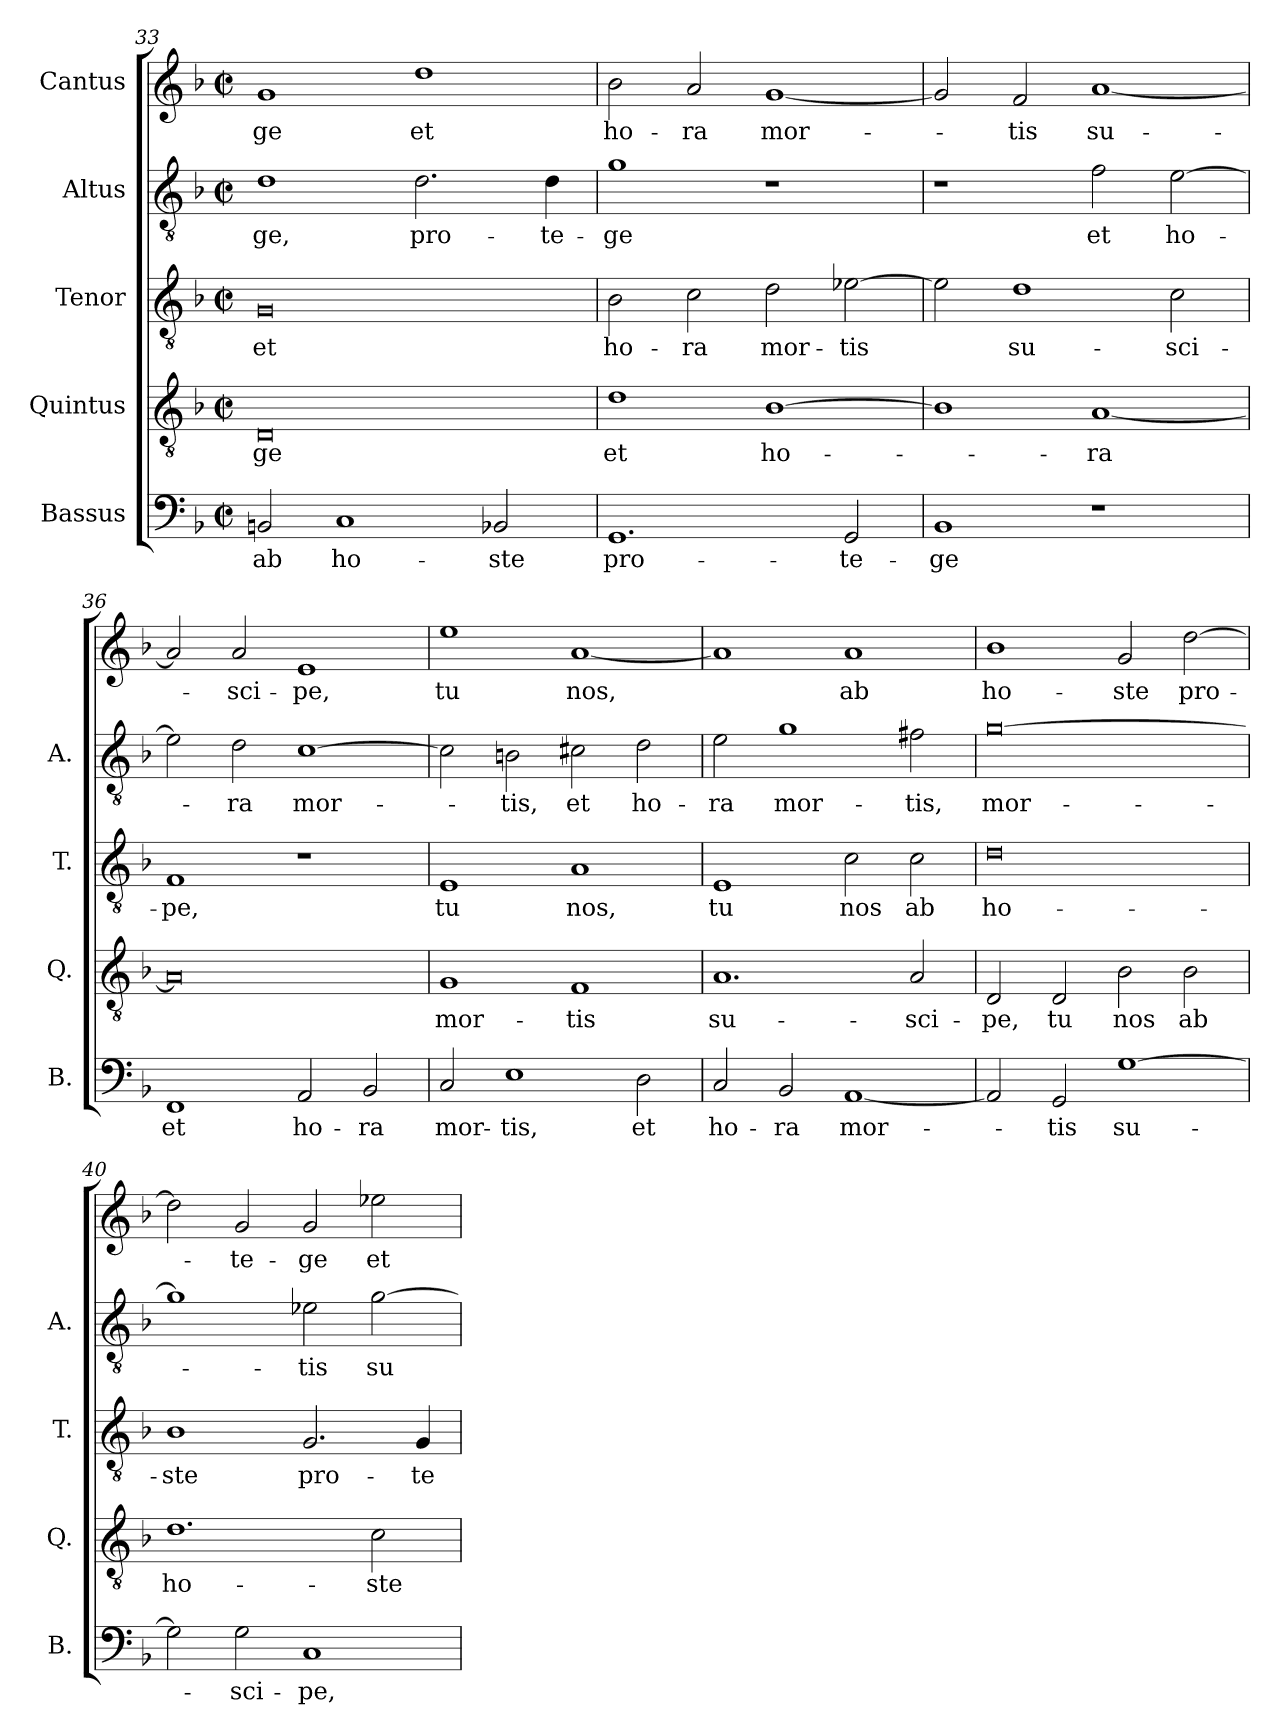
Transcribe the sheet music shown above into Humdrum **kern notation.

**kern	**text	**kern	**text	**kern	**text	**kern	**text	**kern	**text
*part5	*part5	*part4	*part4	*part3	*part3	*part2	*part2	*part1	*part1
*staff5	*staff5	*staff4	*staff4	*staff3	*staff3	*staff2	*staff2	*staff1	*staff1
*I"Bassus	*	*I"Quintus	*	*I"Tenor	*	*I"Altus	*	*I"Cantus	*
*I'B.	*	*I'Q.	*	*I'T.	*	*I'A.	*	*	*
*clefF4	*	*clefGv2	*	*clefGv2	*	*clefGv2	*	*clefG2	*
*k[b-]	*	*k[b-]	*	*k[b-]	*	*k[b-]	*	*k[b-]	*
*F:	*	*F:	*	*F:	*	*F:	*	*F:	*
*M2/2	*	*M2/2	*	*M2/2	*	*M2/2	*	*M2/2	*
*met(c|)	*	*met(c|)	*	*met(c|)	*	*met(c|)	*	*met(c|)	*
=33	=33	=33	=33	=33	=33	=33	=33	=33	=33
2BBn/	ab	0D/	-ge	0G/	et	1d\	-ge,	1g/	-ge
1C/	ho-	.	.	.	.	.	.	.	.
.	.	.	.	.	.	2.d\	pro-	1dd\	et
2BB-X/	-ste	.	.	.	.	.	.	.	.
.	.	.	.	.	.	4d\	-te-	.	.
=34	=34	=34	=34	=34	=34	=34	=34	=34	=34
1.GG/	pro-	1d\	et	2B-\	ho-	1g\	-ge	2b-\	ho-
.	.	.	.	2c\	-ra	.	.	2a/	-ra
.	.	[1B-\	ho-	2d\	mor-	1r	.	[1g/	mor-
2GG/	-te-	.	.	[2e-X\	-tis	.	.	.	.
=35	=35	=35	=35	=35	=35	=35	=35	=35	=35
1BB-/	-ge	1B-\]	.	2e-\]	.	1r	.	2g/]	.
.	.	.	.	1d\	su-	.	.	2f/	-tis
1r	.	[1A/	-ra	.	.	2f\	et	[1a/	su-
.	.	.	.	2c\	-sci-	[2e\	ho-	.	.
=36	=36	=36	=36	=36	=36	=36	=36	=36	=36
1FF/	et	0A/]	.	1F/	-pe,	2e\]	.	2a/]	.
.	.	.	.	.	.	2d\	-ra	2a/	-sci-
2AA/	ho-	.	.	1r	.	[1c\	mor-	1e/	-pe,
2BB-/	-ra	.	.	.	.	.	.	.	.
=37	=37	=37	=37	=37	=37	=37	=37	=37	=37
2C/	mor-	1G/	mor-	1E/	tu	2c\]	.	1ee\	tu
1E\	-tis,	.	.	.	.	2Bn\	-tis,	.	.
.	.	1F/	-tis	1A/	nos,	2c#X\	et	[1a/	nos,
2D\	et	.	.	.	.	2d\	ho-	.	.
=38	=38	=38	=38	=38	=38	=38	=38	=38	=38
2C/	ho-	1.A/	su-	1E/	tu	2e\	-ra	1a/]	.
2BB-/	-ra	.	.	.	.	1g\	mor-	.	.
[1AA/	mor-	.	.	2c\	nos	.	.	1a/	ab
.	.	2A/	-sci-	2c\	ab	2f#X\	-tis,	.	.
=39	=39	=39	=39	=39	=39	=39	=39	=39	=39
2AA/]	.	2D/	-pe,	0d\	ho-	[0g\	mor-	1b-\	ho-
2GG/	-tis	2D/	tu	.	.	.	.	.	.
[1G\	su-	2B-\	nos	.	.	.	.	2g/	-ste
.	.	2B-\	ab	.	.	.	.	[2dd\	pro-
=40	=40	=40	=40	=40	=40	=40	=40	=40	=40
2G\]	.	1.d\	ho-	1B-\	-ste	1g\]	.	2dd\]	.
2G\	-sci-	.	.	.	.	.	.	2g/	-te-
1C/	-pe,	.	.	2.G/	pro-	2e-X\	-tis	2g/	-ge
.	.	2c\	-ste	.	.	[2g\	su-	2ee-X\	et
.	.	.	.	4G/	-te-	.	.	.	.
=	=	=	=	=	=	=	=	=	=
*-	*-	*-	*-	*-	*-	*-	*-	*-	*-
